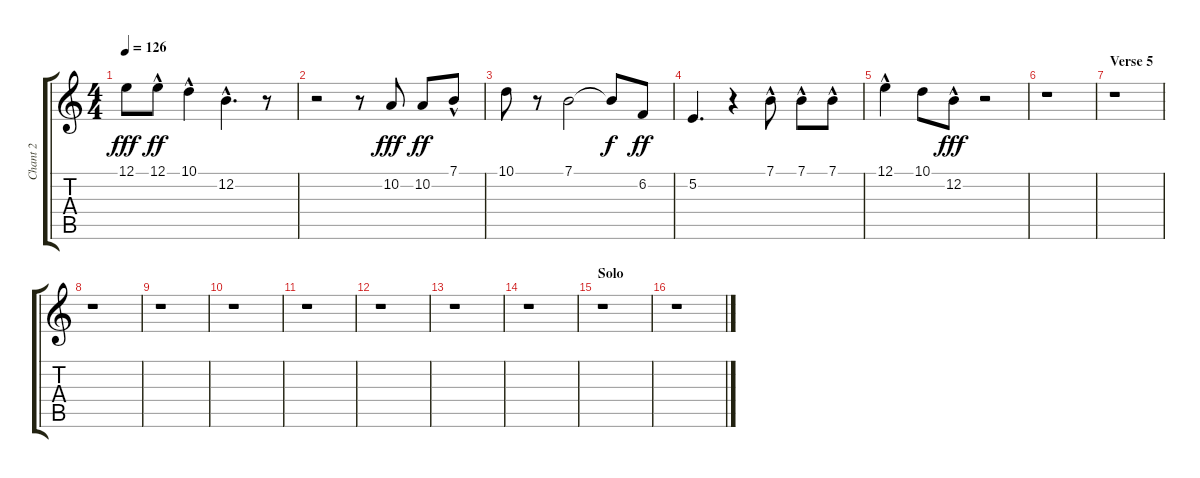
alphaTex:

\track ("Chant 2" "Chant 2") {instrument sopranosax}
\staff {score tabs}
\tuning (E4 B3 G3 D3 A2 E2) {hide}
\ts (4 4)
\tempo 126
\clef g2
\ks c
12.1.8{dy fff} 12.1{hac}.8{dy ff} 10.1{hac}.4 12.2{hac}.4{d} r.8 |
r.2 r.8 10.2.8{dy fff} 10.2.8{dy ff} 7.1{hac}.8 |
10.1.8 r.8 7.1.2 7.1{t}.8{dy f} 6.2.8{dy ff} |
5.2.4{d} r.4 7.1{hac}.8 7.1{hac}.8 7.1{hac}.8 |
12.1{hac}.4 10.1.8 12.2{hac}.8{dy fff} r.2 |
r.1 |
\section ("" "Verse 5")
r.1 |
r.1 |
r.1 |
r.1 |
r.1 |
r.1 |
r.1 |
r.1 |
\section ("" "Solo")
r.1 |
r.1
